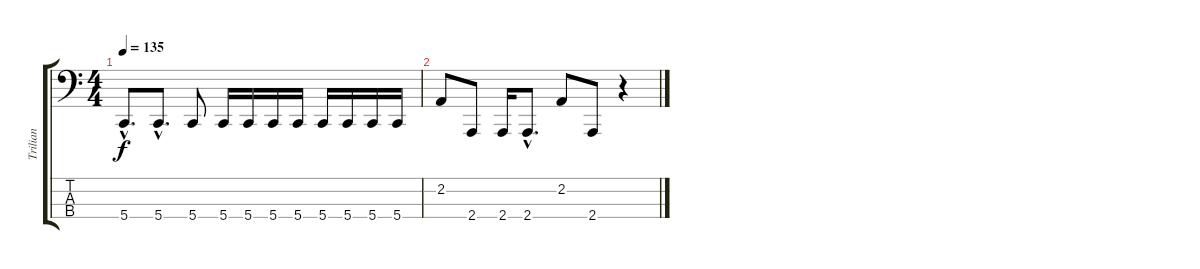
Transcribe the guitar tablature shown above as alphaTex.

\track ("Trilian" "Trilian") {instrument electricbasspick}
\staff {score tabs}
\tuning (C2 G1 D1 G0) {hide}
\ts (4 4)
\tempo 135
\clef f4
\ks c
5.4{hac}.8{d dy f} 5.4{hac}.8{d} 5.4.8 5.4.16 5.4.16 5.4.16 5.4.16 5.4.16 5.4.16 5.4.16 5.4.16 |
2.2.8 2.4.8 2.4.16 2.4{hac}.8{d} 2.2.8 2.4.8 r.4
